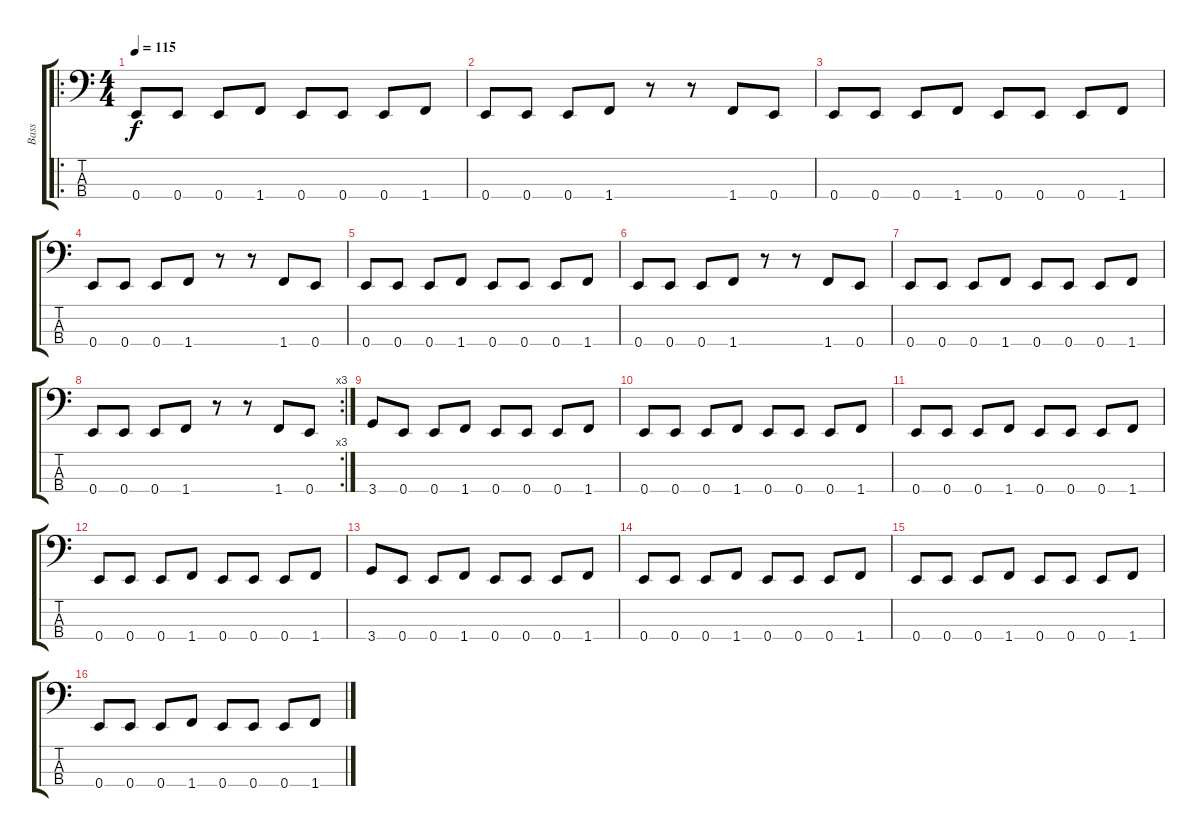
\track ("Bass" "Bass") {instrument electricbassfinger}
\staff {score tabs}
\tuning (G2 D2 A1 E1) {hide}
\ro
\ts (4 4)
\tempo 115
\clef f4
\ks c
0.4.8{dy f instrument electricbassfinger} 0.4.8 0.4.8 1.4.8 0.4.8 0.4.8 0.4.8 1.4.8 |
0.4.8 0.4.8 0.4.8 1.4.8 r.8 r.8 1.4.8 0.4.8 |
0.4.8 0.4.8 0.4.8 1.4.8 0.4.8 0.4.8 0.4.8 1.4.8 |
0.4.8 0.4.8 0.4.8 1.4.8 r.8 r.8 1.4.8 0.4.8 |
0.4.8 0.4.8 0.4.8 1.4.8 0.4.8 0.4.8 0.4.8 1.4.8 |
0.4.8 0.4.8 0.4.8 1.4.8 r.8 r.8 1.4.8 0.4.8 |
0.4.8 0.4.8 0.4.8 1.4.8 0.4.8 0.4.8 0.4.8 1.4.8 |
\rc 3
0.4.8 0.4.8 0.4.8 1.4.8 r.8 r.8 1.4.8 0.4.8 |
3.4.8 0.4.8 0.4.8 1.4.8 0.4.8 0.4.8 0.4.8 1.4.8 |
0.4.8 0.4.8 0.4.8 1.4.8 0.4.8 0.4.8 0.4.8 1.4.8 |
0.4.8 0.4.8 0.4.8 1.4.8 0.4.8 0.4.8 0.4.8 1.4.8 |
0.4.8 0.4.8 0.4.8 1.4.8 0.4.8 0.4.8 0.4.8 1.4.8 |
3.4.8 0.4.8 0.4.8 1.4.8 0.4.8 0.4.8 0.4.8 1.4.8 |
0.4.8 0.4.8 0.4.8 1.4.8 0.4.8 0.4.8 0.4.8 1.4.8 |
0.4.8 0.4.8 0.4.8 1.4.8 0.4.8 0.4.8 0.4.8 1.4.8 |
0.4.8 0.4.8 0.4.8 1.4.8 0.4.8 0.4.8 0.4.8 1.4.8
